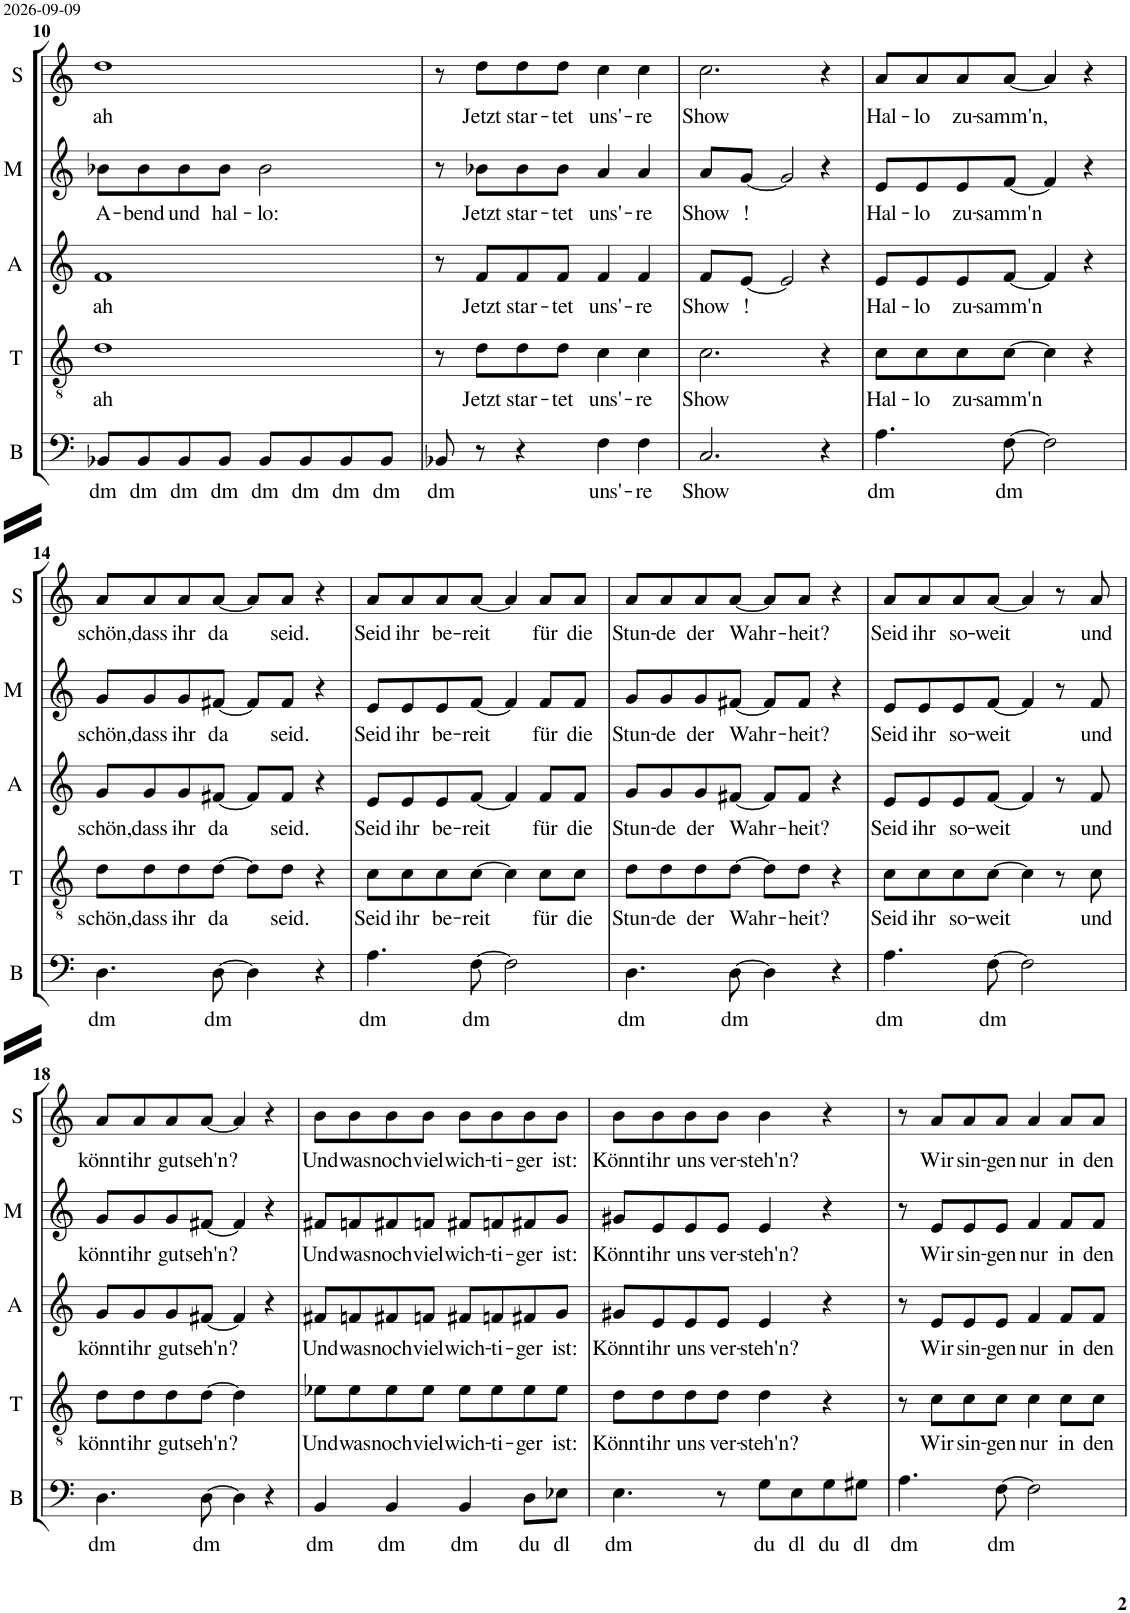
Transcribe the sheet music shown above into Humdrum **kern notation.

**kern	**text	**kern	**text	**kern	**text	**kern	**text	**kern	**text
*part5	*part5	*part4	*part4	*part3	*part3	*part2	*part2	*part1	*part1
*staff5	*staff5	*staff4	*staff4	*staff3	*staff3	*staff2	*staff2	*staff1	*staff1
*I"Bass	*	*I"Tenor	*	*I"Alt	*	*I"Mezzo- sopran	*	*I"Sopran	*
*I'B	*	*I'T	*	*I'A	*	*I'M	*	*I'S	*
!!LO:PB:g=z
*clefF4	*	*clefGv2	*	*clefG2	*	*clefG2	*	*clefG2	*
*k[]	*	*k[]	*	*k[]	*	*k[]	*	*k[]	*
*M4/4	*	*M4/4	*	*M4/4	*	*M4/4	*	*M4/4	*
=10	=10	=10	=10	=10	=10	=10	=10	=10	=10
!	!LO:LY:b	!	!LO:LY:b	!	!LO:LY:b	!	!LO:LY:b	!	!LO:LY:b
8BB-X/L	dm	1d	ah	1f	ah	8b-X\L	A-	1dd	ah
!	!LO:LY:b	!	!	!	!	!	!LO:LY:b	!	!
8BB-/	dm	.	.	.	.	8b-\	bend	.	.
!	!LO:LY:b	!	!	!	!	!	!LO:LY:b	!	!
8BB-/	dm	.	.	.	.	8b-\	und	.	.
!	!LO:LY:b	!	!	!	!	!	!LO:LY:b	!	!
8BB-/J	dm	.	.	.	.	8b-\J	hal-	.	.
!	!LO:LY:b	!	!	!	!	!	!LO:LY:b	!	!
8BB-/L	dm	.	.	.	.	2b-\	lo:	.	.
!	!LO:LY:b	!	!	!	!	!	!	!	!
8BB-/	dm	.	.	.	.	.	.	.	.
!	!LO:LY:b	!	!	!	!	!	!	!	!
8BB-/	dm	.	.	.	.	.	.	.	.
!	!LO:LY:b	!	!	!	!	!	!	!	!
8BB-/J	dm	.	.	.	.	.	.	.	.
=11	=11	=11	=11	=11	=11	=11	=11	=11	=11
!	!LO:LY:b	!	!	!	!	!	!	!	!
8BB-X/	dm	8r	.	8r	.	8r	.	8r	.
!	!	!	!LO:LY:b	!	!LO:LY:b	!	!LO:LY:b	!	!LO:LY:b
8r	.	8d\L	Jetzt	8f/L	Jetzt	8b-X\L	Jetzt	8dd\L	Jetzt
!	!	!	!LO:LY:b	!	!LO:LY:b	!	!LO:LY:b	!	!LO:LY:b
4r	.	8d\	star-	8f/	star-	8b-\	star-	8dd\	star-
!	!	!	!LO:LY:b	!	!LO:LY:b	!	!LO:LY:b	!	!LO:LY:b
.	.	8d\J	tet	8f/J	tet	8b-\J	tet	8dd\J	tet
!	!LO:LY:b	!	!LO:LY:b	!	!LO:LY:b	!	!LO:LY:b	!	!LO:LY:b
4F\	uns'-	4c\	uns'-	4f/	uns'-	4a/	uns'-	4cc\	uns'-
!	!LO:LY:b	!	!LO:LY:b	!	!LO:LY:b	!	!LO:LY:b	!	!LO:LY:b
4F\	re	4c\	re	4f/	re	4a/	re	4cc\	re
=12	=12	=12	=12	=12	=12	=12	=12	=12	=12
!	!LO:LY:b	!	!LO:LY:b	!	!LO:LY:b	!	!LO:LY:b	!	!LO:LY:b
2.C/	Show	2.c\	Show	8f/L	Show	8a/L	Show	2.cc\	Show
!	!	!	!	!	!LO:LY:b	!	!LO:LY:b	!	!
.	.	.	.	[8e/J	\!	[8g/J	\!	.	.
.	.	.	.	2e/]	.	2g/]	.	.	.
4r	.	4r	.	4r	.	4r	.	4r	.
=13	=13	=13	=13	=13	=13	=13	=13	=13	=13
!	!LO:LY:b	!	!LO:LY:b	!	!LO:LY:b	!	!LO:LY:b	!	!LO:LY:b
4.A\	dm	8c\L	Hal-	8e/L	Hal-	8e/L	Hal-	8a/L	Hal-
!	!	!	!LO:LY:b	!	!LO:LY:b	!	!LO:LY:b	!	!LO:LY:b
.	.	8c\	lo	8e/	lo	8e/	lo	8a/	lo
!	!	!	!LO:LY:b	!	!LO:LY:b	!	!LO:LY:b	!	!LO:LY:b
.	.	8c\	zu-	8e/	zu-	8e/	zu-	8a/	zu-
!	!LO:LY:b	!	!LO:LY:b	!	!LO:LY:b	!	!LO:LY:b	!	!LO:LY:b
[8F\	dm	[8c\J	samm'n	[8f/J	samm'n	[8f/J	samm'n	[8a/J	samm'n,
2F\]	.	4c\]	.	4f/]	.	4f/]	.	4a/]	.
.	.	4r	.	4r	.	4r	.	4r	.
!!LO:LB:g=z
=14	=14	=14	=14	=14	=14	=14	=14	=14	=14
!	!LO:LY:b	!	!LO:LY:b	!	!LO:LY:b	!	!LO:LY:b	!	!LO:LY:b
4.D\	dm	8d\L	schön,	8g/L	schön,	8g/L	schön,	8a/L	schön,
!	!	!	!LO:LY:b	!	!LO:LY:b	!	!LO:LY:b	!	!LO:LY:b
.	.	8d\	dass	8g/	dass	8g/	dass	8a/	dass
!	!	!	!LO:LY:b	!	!LO:LY:b	!	!LO:LY:b	!	!LO:LY:b
.	.	8d\	ihr	8g/	ihr	8g/	ihr	8a/	ihr
!	!LO:LY:b	!	!LO:LY:b	!	!LO:LY:b	!	!LO:LY:b	!	!LO:LY:b
[8D\	dm	[8d\J	da	[8f#X/J	da	[8f#X/J	da	[8a/J	da
4D\]	.	8d\L]	.	8f#/L]	.	8f#/L]	.	8a/L]	.
!	!	!	!LO:LY:b	!	!LO:LY:b	!	!LO:LY:b	!	!LO:LY:b
.	.	8d\J	seid.	8f#/J	seid.	8f#/J	seid.	8a/J	seid.
4r	.	4r	.	4r	.	4r	.	4r	.
=15	=15	=15	=15	=15	=15	=15	=15	=15	=15
!	!LO:LY:b	!	!LO:LY:b	!	!LO:LY:b	!	!LO:LY:b	!	!LO:LY:b
4.A\	dm	8c\L	Seid	8e/L	Seid	8e/L	Seid	8a/L	Seid
!	!	!	!LO:LY:b	!	!LO:LY:b	!	!LO:LY:b	!	!LO:LY:b
.	.	8c\	ihr	8e/	ihr	8e/	ihr	8a/	ihr
!	!	!	!LO:LY:b	!	!LO:LY:b	!	!LO:LY:b	!	!LO:LY:b
.	.	8c\	be-	8e/	be-	8e/	be-	8a/	be-
!	!LO:LY:b	!	!LO:LY:b	!	!LO:LY:b	!	!LO:LY:b	!	!LO:LY:b
[8F\	dm	[8c\J	reit	[8f/J	reit	[8f/J	reit	[8a/J	reit
2F\]	.	4c\]	.	4f/]	.	4f/]	.	4a/]	.
!	!	!	!LO:LY:b	!	!LO:LY:b	!	!LO:LY:b	!	!LO:LY:b
.	.	8c\L	für	8f/L	für	8f/L	für	8a/L	für
!	!	!	!LO:LY:b	!	!LO:LY:b	!	!LO:LY:b	!	!LO:LY:b
.	.	8c\J	die	8f/J	die	8f/J	die	8a/J	die
=16	=16	=16	=16	=16	=16	=16	=16	=16	=16
!	!LO:LY:b	!	!LO:LY:b	!	!LO:LY:b	!	!LO:LY:b	!	!LO:LY:b
4.D\	dm	8d\L	Stun-	8g/L	Stun-	8g/L	Stun-	8a/L	Stun-
!	!	!	!LO:LY:b	!	!LO:LY:b	!	!LO:LY:b	!	!LO:LY:b
.	.	8d\	de	8g/	de	8g/	de	8a/	de
!	!	!	!LO:LY:b	!	!LO:LY:b	!	!LO:LY:b	!	!LO:LY:b
.	.	8d\	der	8g/	der	8g/	der	8a/	der
!	!LO:LY:b	!	!LO:LY:b	!	!LO:LY:b	!	!LO:LY:b	!	!LO:LY:b
[8D\	dm	[8d\J	Wahr-	[8f#X/J	Wahr-	[8f#X/J	Wahr-	[8a/J	Wahr-
4D\]	.	8d\L]	.	8f#/L]	.	8f#/L]	.	8a/L]	.
!	!	!	!LO:LY:b	!	!LO:LY:b	!	!LO:LY:b	!	!LO:LY:b
.	.	8d\J	heit?	8f#/J	heit?	8f#/J	heit?	8a/J	heit?
4r	.	4r	.	4r	.	4r	.	4r	.
=17	=17	=17	=17	=17	=17	=17	=17	=17	=17
!	!LO:LY:b	!	!LO:LY:b	!	!LO:LY:b	!	!LO:LY:b	!	!LO:LY:b
4.A\	dm	8c\L	Seid	8e/L	Seid	8e/L	Seid	8a/L	Seid
!	!	!	!LO:LY:b	!	!LO:LY:b	!	!LO:LY:b	!	!LO:LY:b
.	.	8c\	ihr	8e/	ihr	8e/	ihr	8a/	ihr
!	!	!	!LO:LY:b	!	!LO:LY:b	!	!LO:LY:b	!	!LO:LY:b
.	.	8c\	so-	8e/	so-	8e/	so-	8a/	so-
!	!LO:LY:b	!	!LO:LY:b	!	!LO:LY:b	!	!LO:LY:b	!	!LO:LY:b
[8F\	dm	[8c\J	weit	[8f/J	weit	[8f/J	weit	[8a/J	weit
2F\]	.	4c\]	.	4f/]	.	4f/]	.	4a/]	.
.	.	8r	.	8r	.	8r	.	8r	.
!	!	!	!LO:LY:b	!	!LO:LY:b	!	!LO:LY:b	!	!LO:LY:b
.	.	8c\	und	8f/	und	8f/	und	8a/	und
!!LO:LB:g=z
=18	=18	=18	=18	=18	=18	=18	=18	=18	=18
!	!LO:LY:b	!	!LO:LY:b	!	!LO:LY:b	!	!LO:LY:b	!	!LO:LY:b
4.D\	dm	8d\L	könnt	8g/L	könnt	8g/L	könnt	8a/L	könnt
!	!	!	!LO:LY:b	!	!LO:LY:b	!	!LO:LY:b	!	!LO:LY:b
.	.	8d\	ihr	8g/	ihr	8g/	ihr	8a/	ihr
!	!	!	!LO:LY:b	!	!LO:LY:b	!	!LO:LY:b	!	!LO:LY:b
.	.	8d\	gut	8g/	gut	8g/	gut	8a/	gut
!	!LO:LY:b	!	!LO:LY:b	!	!LO:LY:b	!	!LO:LY:b	!	!LO:LY:b
[8D\	dm	[8d\J	seh'n?	[8f#X/J	seh'n?	[8f#X/J	seh'n?	[8a/J	seh'n?
4D\]	.	4d\]	.	4f#/]	.	4f#/]	.	4a/]	.
4r	.	4ryy	.	4r	.	4r	.	4r	.
=19	=19	=19	=19	=19	=19	=19	=19	=19	=19
!	!LO:LY:b	!	!LO:LY:b	!	!LO:LY:b	!	!LO:LY:b	!	!LO:LY:b
4BB/	dm	8e-X\L	Und	8f#X/L	Und	8f#X/L	Und	8b\L	Und
!	!	!	!LO:LY:b	!	!LO:LY:b	!	!LO:LY:b	!	!LO:LY:b
.	.	8e-\	was	8fn/	was	8fn/	was	8b\	was
!	!LO:LY:b	!	!LO:LY:b	!	!LO:LY:b	!	!LO:LY:b	!	!LO:LY:b
4BB/	dm	8e-\	noch	8f#X/	noch	8f#X/	noch	8b\	noch
!	!	!	!LO:LY:b	!	!LO:LY:b	!	!LO:LY:b	!	!LO:LY:b
.	.	8e-\J	viel	8fn/J	viel	8fn/J	viel	8b\J	viel
!	!LO:LY:b	!	!LO:LY:b	!	!LO:LY:b	!	!LO:LY:b	!	!LO:LY:b
4BB/	dm	8e-\L	wich-	8f#X/L	wich-	8f#X/L	wich-	8b\L	wich-
!	!	!	!LO:LY:b	!	!LO:LY:b	!	!LO:LY:b	!	!LO:LY:b
.	.	8e-\	ti-	8fn/	ti-	8fn/	ti-	8b\	ti-
!	!LO:LY:b	!	!LO:LY:b	!	!LO:LY:b	!	!LO:LY:b	!	!LO:LY:b
8D\L	du	8e-\	ger	8f#X/	ger	8f#X/	ger	8b\	ger
!	!LO:LY:b	!	!LO:LY:b	!	!LO:LY:b	!	!LO:LY:b	!	!LO:LY:b
8E-X\J	dl	8e-\J	ist:	8g/J	ist:	8g/J	ist:	8b\J	ist:
=20	=20	=20	=20	=20	=20	=20	=20	=20	=20
!	!LO:LY:b	!	!LO:LY:b	!	!LO:LY:b	!	!LO:LY:b	!	!LO:LY:b
4.E\	dm	8d\L	Könnt	8g#X/L	Könnt	8g#X/L	Könnt	8b\L	Könnt
!	!	!	!LO:LY:b	!	!LO:LY:b	!	!LO:LY:b	!	!LO:LY:b
.	.	8d\	ihr	8e/	ihr	8e/	ihr	8b\	ihr
!	!	!	!LO:LY:b	!	!LO:LY:b	!	!LO:LY:b	!	!LO:LY:b
.	.	8d\	uns	8e/	uns	8e/	uns	8b\	uns
!	!	!	!LO:LY:b	!	!LO:LY:b	!	!LO:LY:b	!	!LO:LY:b
8r	.	8d\J	ver-	8e/J	ver-	8e/J	ver-	8b\J	ver-
!	!LO:LY:b	!	!LO:LY:b	!	!LO:LY:b	!	!LO:LY:b	!	!LO:LY:b
8G\L	du	4d\	steh'n?	4e/	steh'n?	4e/	steh'n?	4b\	steh'n?
!	!LO:LY:b	!	!	!	!	!	!	!	!
8E\	dl	.	.	.	.	.	.	.	.
!	!LO:LY:b	!	!	!	!	!	!	!	!
8G\	du	4r	.	4r	.	4r	.	4r	.
!	!LO:LY:b	!	!	!	!	!	!	!	!
8G#X\J	dl	.	.	.	.	.	.	.	.
=21	=21	=21	=21	=21	=21	=21	=21	=21	=21
!	!LO:LY:b	!	!	!	!	!	!	!	!
4.A\	dm	8r	.	8r	.	8r	.	8r	.
!	!	!	!LO:LY:b	!	!LO:LY:b	!	!LO:LY:b	!	!LO:LY:b
.	.	8c\L	Wir	8e/L	Wir	8e/L	Wir	8a/L	Wir
!	!	!	!LO:LY:b	!	!LO:LY:b	!	!LO:LY:b	!	!LO:LY:b
.	.	8c\	sin-	8e/	sin-	8e/	sin-	8a/	sin-
!	!LO:LY:b	!	!LO:LY:b	!	!LO:LY:b	!	!LO:LY:b	!	!LO:LY:b
[8F\	dm	8c\J	gen	8e/J	gen	8e/J	gen	8a/J	gen
!	!	!	!LO:LY:b	!	!LO:LY:b	!	!LO:LY:b	!	!LO:LY:b
2F\]	.	4c\	nur	4f/	nur	4f/	nur	4a/	nur
!	!	!	!LO:LY:b	!	!LO:LY:b	!	!LO:LY:b	!	!LO:LY:b
.	.	8c\L	in	8f/L	in	8f/L	in	8a/L	in
!	!	!	!LO:LY:b	!	!LO:LY:b	!	!LO:LY:b	!	!LO:LY:b
.	.	8c\J	den	8f/J	den	8f/J	den	8a/J	den
=	=	=	=	=	=	=	=	=	=
*-	*-	*-	*-	*-	*-	*-	*-	*-	*-
